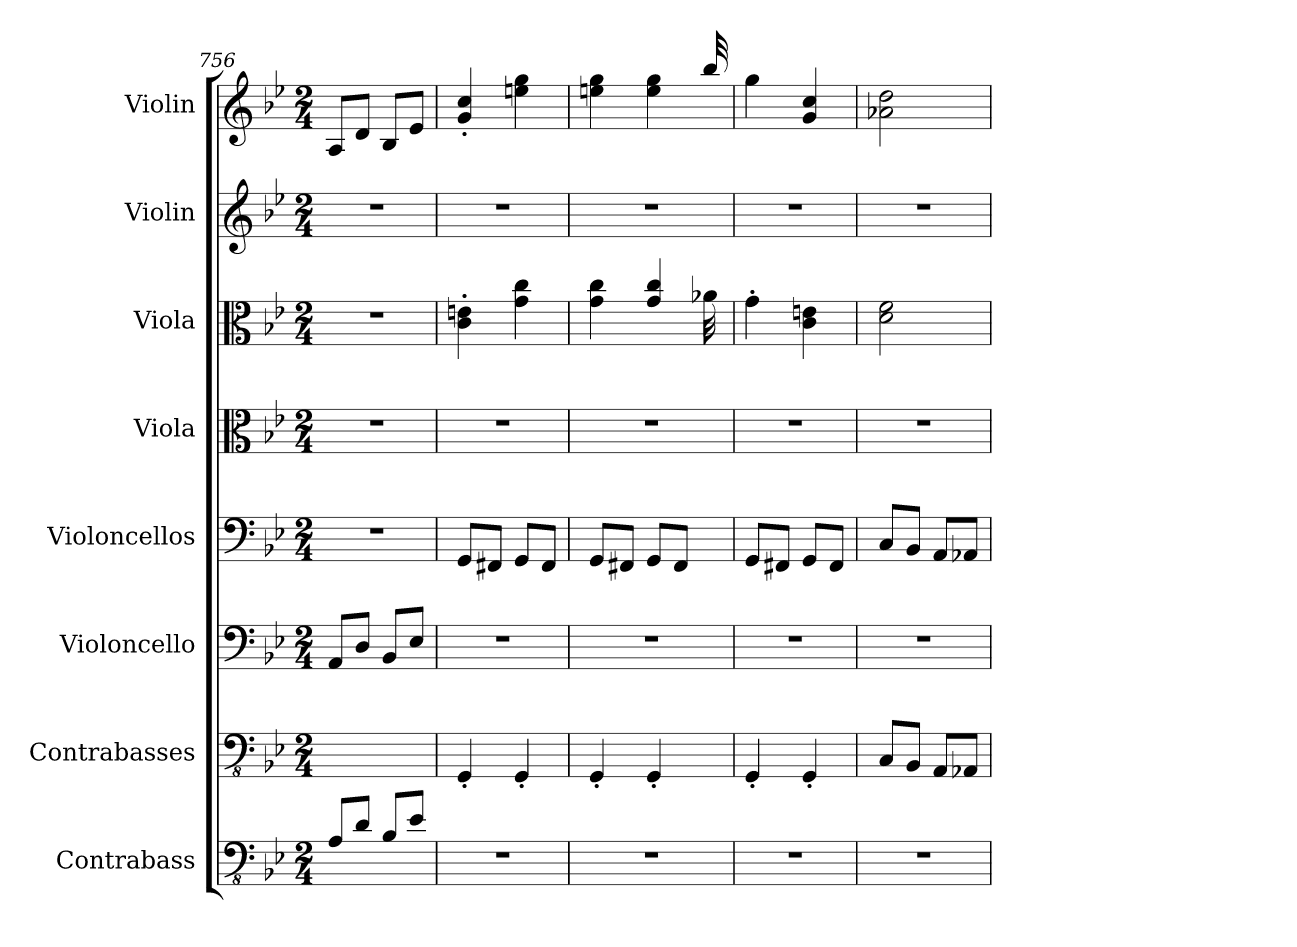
**kern	**kern	**kern	**kern	**kern	**kern	**kern	**kern
*part8	*part7	*part6	*part5	*part4	*part3	*part2	*part1
*staff8	*staff7	*staff6	*staff5	*staff4	*staff3	*staff2	*staff1
*I"Contrabass	*I"Contrabasses	*I"Violoncello	*I"Violoncellos	*I"Viola	*I"Viola	*I"Violin	*I"Violin
*I'Cb.	*I'Cbs.	*I'Vc.	*I'Vcs.	*I'Vla.	*I'Vla.	*I'Vln.	*I'Vln.
*clefFv4	*clefFv4	*clefF4	*clefF4	*clefC3	*clefC3	*clefG2	*clefG2
*ITrd7c12	*	*	*	*	*	*	*
*k[b-e-]	*k[b-e-]	*k[b-e-]	*k[b-e-]	*k[b-e-]	*k[b-e-]	*k[b-e-]	*k[b-e-]
*M2/4	*M2/4	*M2/4	*M2/4	*M2/4	*M2/4	*M2/4	*M2/4
=756	=756	=756	=756	=756	=756	=756	=756
8AAA/L	2ryy	8AA/L	2r	2r	2r	2r	8A/L
8DD/J	.	8D/J	.	.	.	.	8d/J
8BBB-/L	.	8BB-/L	.	.	.	.	8B-/L
8EE-/J	.	8E-/J	.	.	.	.	8e-/J
=757	=757	=757	=757	=757	=757	=757	=757
2r	4GGG'/	2r	8GG/L	2r	4c\' 4en\'	2r	4g/' 4cc/'
.	.	.	8FF#X/J	.	.	.	.
.	4GGG'/	.	8GG/L	.	4g\ 4cc\	.	4een\ 4gg\
.	.	.	8FF#/J	.	.	.	.
=758	=758	=758	=758	=758	=758	=758	=758
*	*	*	*	*	*^	*	*^
2r	4GGG'/	2r	8GG/L	2r	4ryy	4g\ 4cc\	2r	4een\ 4gg\	4ryy
.	.	.	8FF#X/J	.	.	.	.	.	.
.	4GGG'/	.	8GG/L	.	4g/ 4cc/	8ryy	.	8ryy	4ee\ 4gg\
.	.	.	8FF#/J	.	.	16ryy	.	16ryy	.
.	.	.	.	.	.	32ryy	.	32ryy	.
.	.	.	.	.	.	32a-X\	.	32bb-/	.
*	*	*	*	*	*v	*v	*	*v	*v
=759	=759	=759	=759	=759	=759	=759	=759
2r	4GGG'/	2r	8GG/L	2r	4g'\	2r	4gg\
.	.	.	8FF#X/J	.	.	.	.
.	4GGG'/	.	8GG/L	.	4c\ 4en\	.	4g/ 4cc/
.	.	.	8FF#/J	.	.	.	.
=760	=760	=760	=760	=760	=760	=760	=760
2r	8CC/L	2r	8C/L	2r	2d\ 2f\	2r	2a-X\ 2dd\
.	8BBB-/J	.	8BB-/J	.	.	.	.
.	8AAA/L	.	8AA/L	.	.	.	.
.	8AAA-X/J	.	8AA-X/J	.	.	.	.
=	=	=	=	=	=	=	=
*-	*-	*-	*-	*-	*-	*-	*-
